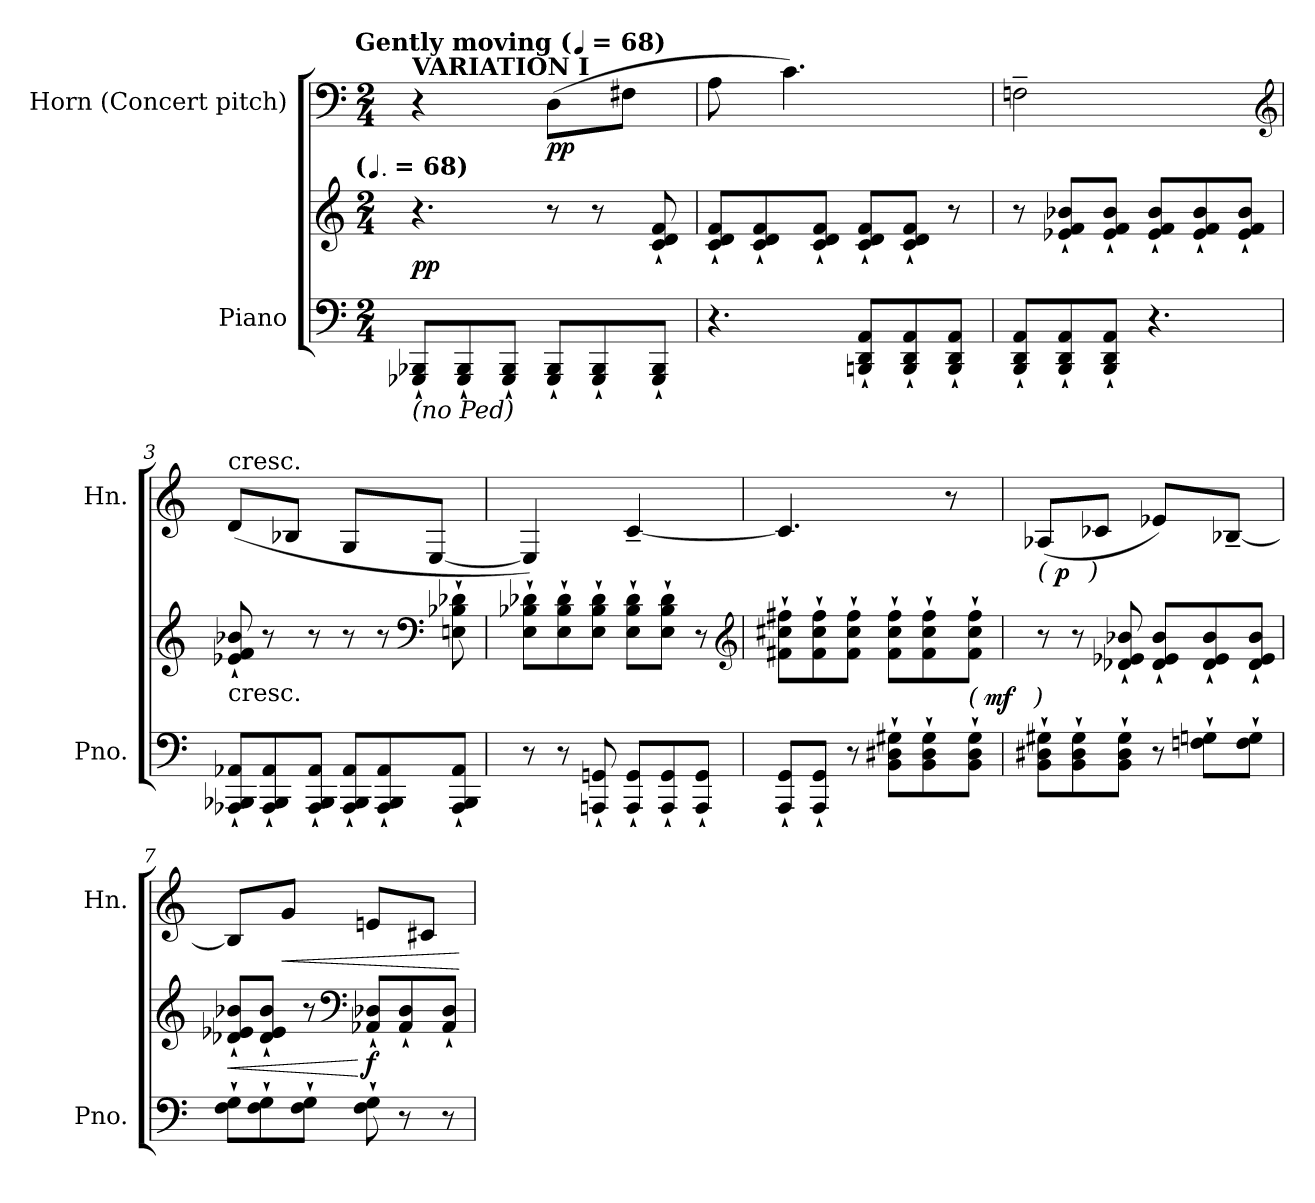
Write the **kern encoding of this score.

**kern	**kern	**dynam	**kern	**dynam
*part2	*part2	*part2	*part1	*part1
*staff3	*staff2	*staff2/3	*staff1	*staff1
*I"Piano	*	*	*I"Horn (Concert pitch)	*
*I'Pno.	*	*	*I'Hn.	*
*clefF4	*clefG2	*	*clefF4	*
*k[]	*k[]	*	*k[]	*
*C:	*C:	*	*C:	*
!!LO:TX:omd:t=Gently moving ([quarter] = 68)
*M2/4	*M2/4	*	*M2/4	*
*MM68	*MM102	*	*MM68	*
*	*	*	*Xtuplet	*
=	=	=	=	=
!	!LO:TX:t=([quarter-dot] = 68)	!	!	!
!	!	!	!LO:TX:a:B:t=VARIATION I	!
!LO:TX:b:i:t=(no Ped)	!	!	!	!
8GGG-X`> 8BBB-X`>L	4.r	pp	8%3r	.
8GGG-`> 8BBB-`>	.	.	.	.
8GGG-`> 8BBB-`>J	.	.	.	.
8GGG-`> 8BBB-`>L	8r	.	(16%3DL	pp
8GGG-`> 8BBB-`>	8r	.	.	.
.	.	.	16%3F#XJ	.
8GGG-`> 8BBB-`>J	8c`> 8d`> 8f`>	.	.	.
=1	=1	=1	=1	=1
4.r	8c`> 8d`> 8f`>L	.	16%3A	.
.	8c`> 8d`> 8f`>	.	.	.
.	.	.	8%3.c)	.
.	8c`> 8d`> 8f`>J	.	.	.
8BBBn`> 8DD`> 8AA`>L	8c`> 8d`> 8f`>L	.	.	.
8BBB`> 8DD`> 8AA`>	8c`> 8d`> 8f`>J	.	.	.
8BBB`> 8DD`> 8AA`>J	8r	.	.	.
=2	=2	=2	=2	=2
8BBB`> 8DD`> 8AA`>L	8r	.	4%3Fn~	.
8BBB`> 8DD`> 8AA`>	8e-X`> 8f`> 8b-X`>L	.	.	.
8BBB`> 8DD`> 8AA`>J	8e-`> 8f`> 8b-`>J	.	.	.
4.r	8e-`> 8f`> 8b-`>L	.	.	.
.	8e-`> 8f`> 8b-`>	.	.	.
.	8e-`> 8f`> 8b-`>J	.	.	.
*	*	*	*clefG2	*
=3	=3	=3	=3	=3
!	!	!	!LO:TX:t=cresc.	!
!	!LO:TX:c:t=cresc.	!	!	!
8AAA-X`> 8BBB-X`> 8AA-X`>L	8e-X`> 8f`> 8b-X`>	.	(>16%3dL	.
8AAA-`> 8BBB-`> 8AA-`>	8r	.	.	.
.	.	.	16%3B-XJ	.
8AAA-`> 8BBB-`> 8AA-`>J	8r	.	.	.
8AAA-`> 8BBB-`> 8AA-`>L	8r	.	16%3GL	.
8AAA-`> 8BBB-`> 8AA-`>	8r	.	.	.
*	*clefF4	*	*	*
.	.	.	[16%3EJ	.
8AAA-`> 8BBB-`> 8AA-`>J	8En`> 8B-X`> 8d-X`>	.	.	.
=4	=4	=4	=4	=4
8r	8E`> 8B-X`> 8d-X`>L	.	8%3E])	.
8r	8E`> 8B-`> 8d-`>	.	.	.
8AAAn`> 8GGn`>	8E`> 8B-`> 8d-`>J	.	.	.
8AAA`> 8GG`>L	8E`> 8B-`> 8d-`>L	.	[8%3c~	.
8AAA`> 8GG`>	8E`> 8B-`> 8d-`>J	.	.	.
8AAA`> 8GG`>J	8r	.	.	.
*	*clefG2	*	*	*
=5	=5	=5	=5	=5
8AAA`> 8GG`>L	8f#X`> 8cc#X`> 8ff#X`>L	.	8%3.c]	.
8AAA`> 8GG`>J	8f#`> 8cc#`> 8ff#`>	.	.	.
8r	8f#`> 8cc#`> 8ff#`>J	.	.	.
8BB`> 8D#X`> 8G#X`>L	8f#`> 8cc#`> 8ff#`>L	.	.	.
8BB`> 8D#`> 8G#`>	8f#`> 8cc#`> 8ff#`>	.	.	.
.	.	.	16%3r	.
!	!	!LO:DY:t=( %s )	!	!
8BB`> 8D#`> 8G#`>J	8f#`> 8cc#`> 8ff#`>J	mf	.	.
=6	=6	=6	=6	=6
!	!	!	!	!LO:DY:t=( %s )
8BB`> 8D#X`> 8G#X`>L	8r	.	(16%3A-XL	p
8BB`> 8D#`> 8G#`>	8r	.	.	.
.	.	.	16%3c-XJ	.
8BB`> 8D#`> 8G#`>J	8d-X`> 8e-X`> 8b-X`>	.	.	.
8r	8d-`> 8e-`> 8b-`>L	.	16%3e-XL)	.
8Fn`> 8Gn`>L	8d-`> 8e-`> 8b-`>	.	.	.
.	.	.	[16%3B-X~J	.
8F`> 8G`>J	8d-`> 8e-`> 8b-`>J	.	.	.
=7	=7	=7	=7	=7
8F`> 8G`>L	8d-X`> 8e-X`> 8b-X`>L	<	16%3B-L]	.
8F`> 8G`>	8d-`> 8e-`> 8b-`>J	.	.	.
!	!	!	!	!LO:HP:b
.	.	.	16%3giJ	<
8F`> 8G`>J	8r	.	.	.
*	*clefF4	*	*	*
8F`> 8G`>	8AA-X`> 8D-X`>L	[ f	16%3enL	.
8r	8AA-`> 8D-`>	.	.	.
.	.	.	16%3c#XJ	.
8r	8AA-`> 8D-`>J	.	.	.
.	.	.	.	[
=	=	=	=	=
*-	*-	*-	*-	*-
